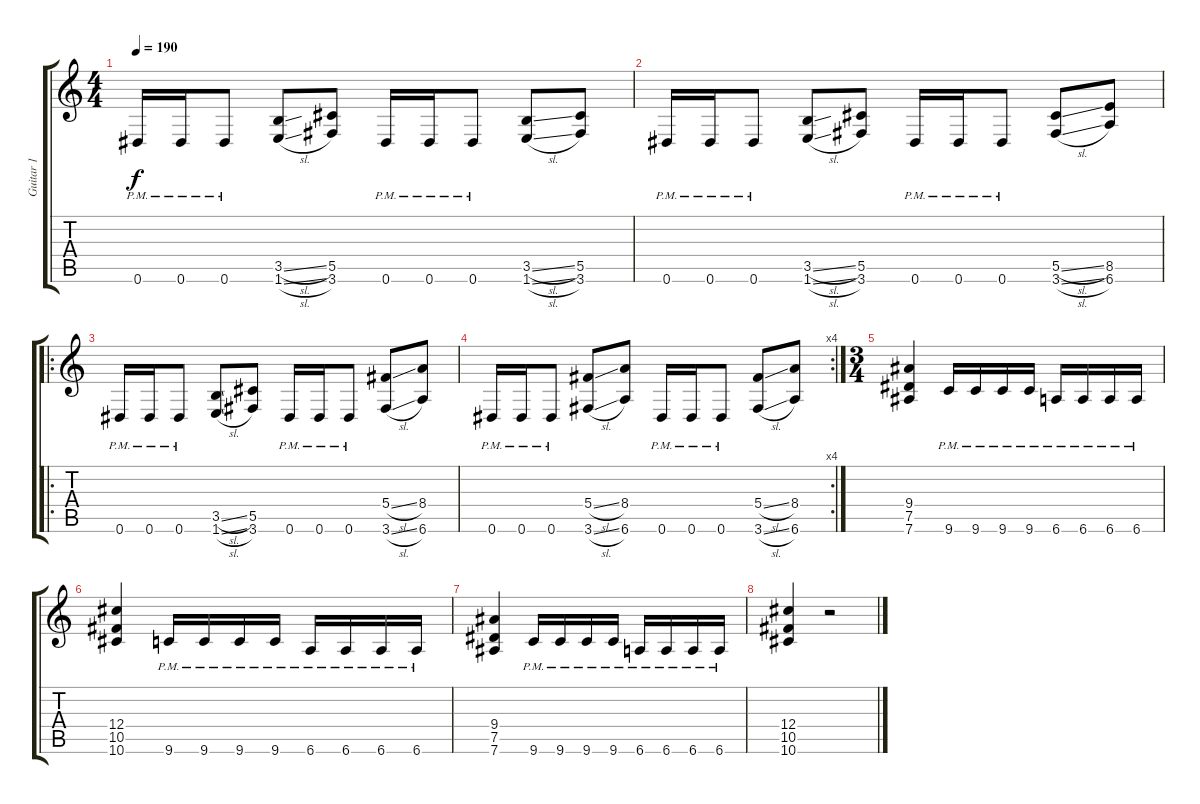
\track ("Guitar 1" "Guitar 1") {instrument distortionguitar}
\staff {score tabs}
\tuning (Eb4 Bb3 Gb3 Db3 Ab2 Eb2) {hide}
\ts (4 4)
\tempo 190
\clef g2
\ks c
0.6{pm}.16{dy f} 0.6{pm}.16 0.6{pm}.8 (3.5{sl} 1.6{sl}).8 (5.5 3.6).8 0.6{pm}.16 0.6{pm}.16 0.6{pm}.8 (3.5{sl} 1.6{sl}).8 (5.5 3.6).8 |
0.6{pm}.16 0.6{pm}.16 0.6{pm}.8 (3.5{sl} 1.6{sl}).8 (5.5 3.6).8 0.6{pm}.16 0.6{pm}.16 0.6{pm}.8 (5.5{sl} 3.6{sl}).8 (8.5 6.6).8 |
\ro
0.6{pm}.16 0.6{pm}.16 0.6{pm}.8 (3.5{sl} 1.6{sl}).8 (5.5 3.6).8 0.6{pm}.16 0.6{pm}.16 0.6{pm}.8 (5.4{sl} 3.6{sl}).8 (8.4 6.6).8 |
\rc 4
0.6{pm}.16 0.6{pm}.16 0.6{pm}.8 (5.4{sl} 3.6{sl}).8 (8.4 6.6).8 0.6{pm}.16 0.6{pm}.16 0.6{pm}.8 (5.4{sl} 3.6{sl}).8 (8.4 6.6).8 |
\ts (3 4)
(9.4 7.5 7.6).4 9.6{pm}.16 9.6{pm}.16 9.6{pm}.16 9.6{pm}.16 6.6{pm}.16 6.6{pm}.16 6.6{pm}.16 6.6{pm}.16 |
(12.4 10.5 10.6).4 9.6{pm}.16 9.6{pm}.16 9.6{pm}.16 9.6{pm}.16 6.6{pm}.16 6.6{pm}.16 6.6{pm}.16 6.6{pm}.16 |
(9.4 7.5 7.6).4 9.6{pm}.16 9.6{pm}.16 9.6{pm}.16 9.6{pm}.16 6.6{pm}.16 6.6{pm}.16 6.6{pm}.16 6.6{pm}.16 |
(12.4 10.5 10.6).4 r.2
